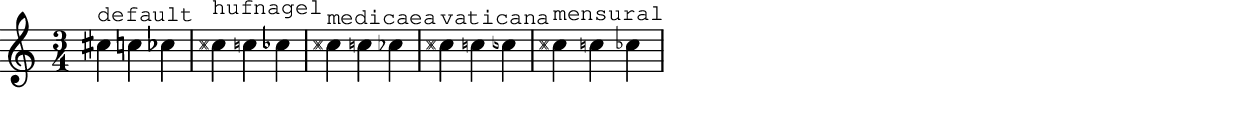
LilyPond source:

%% Generated by lilypond-book
%% Options: [exampleindent=10.16\mm,indent=0\mm,line-width=160\mm,paper-height=845.047\pt,paper-width=597.508\pt,papersize='(cons (* 597.508 pt) (* 845.047 pt))]
\include "lilypond-book-preamble.ly"


% ****************************************************************
% Start cut-&-pastable-section
% ****************************************************************

#(ly:set-option 'eps-box-padding 3.000000)



\paper {
  #(set-paper-size '(cons (* 597.508 pt) (* 845.047 pt)))
  indent = 0\mm
  line-width = 160\mm
  % offset the left padding, also add 1mm as lilypond creates cropped
  % images with a little space on the right
  line-width = #(- line-width (* mm  3.000000) (* mm 1))
}

\layout {
  
}




% ****************************************************************
% ly snippet:
% ****************************************************************
\sourcefilename "/lilypond-2.25.15/input/regression/accidental-ancient.ly"
\sourcefileline 0

\header {
texidoc = "
@cindex ancient accidentals
@cindex accidental, ancient

Accidentals are available in different ancient styles, which all
are collected here.
"
}

\version "2.19.21"

\relative {
      \time 3/4
      % FIXME: standard vs default, alteration-FOO vs FOO-alteration
      \override Staff.Accidental.alteration-glyph-name-alist
        = #standard-alteration-glyph-name-alist
      cis''^\markup { \typewriter default } c ces  

      \override Staff.Accidental.alteration-glyph-name-alist
        = #alteration-hufnagel-glyph-name-alist
      cis^\markup { \typewriter hufnagel } c ces  

      \override Staff.Accidental.alteration-glyph-name-alist
        = #alteration-medicaea-glyph-name-alist
      cis^\markup { \typewriter medicaea } c ces  

      \override Staff.Accidental.alteration-glyph-name-alist
        = #alteration-vaticana-glyph-name-alist
      cis^\markup { \typewriter vaticana } c ces  

      \override Staff.Accidental.alteration-glyph-name-alist
        = #alteration-mensural-glyph-name-alist
      cis^\markup { \typewriter mensural } c ces  
}



% ****************************************************************
% end ly snippet
% ****************************************************************
